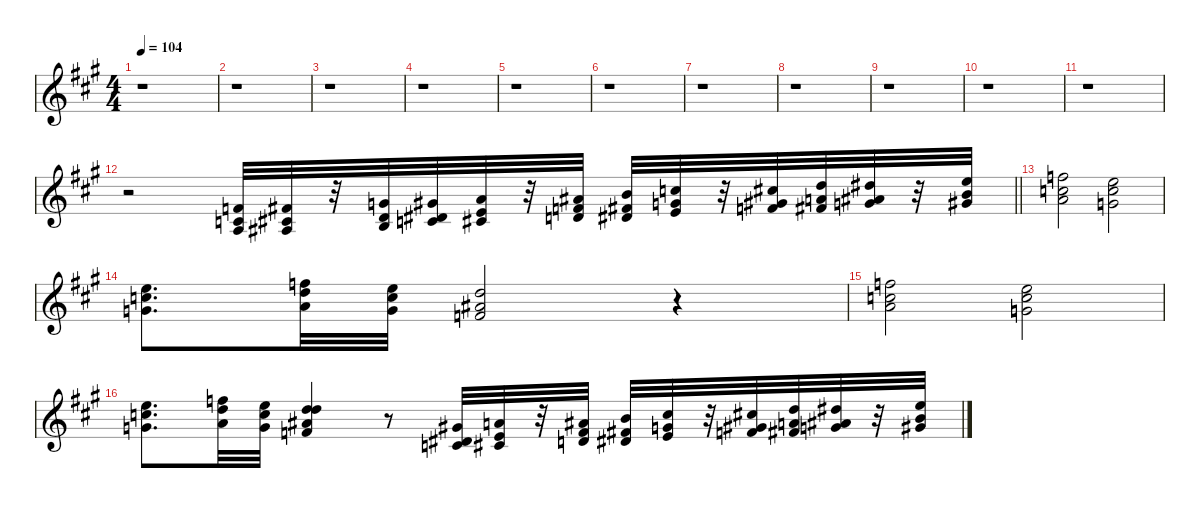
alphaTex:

\defaultSystemsLayout 4
\hideDynamics
\bracketExtendMode nobrackets
\singleTrackTrackNamePolicy hidden
\multiTrackTrackNamePolicy hidden
\otherSystemsTrackNameOrientation horizontal
\track ("Saxes   " "sax.") {instrument tenorsax}
\staff {score}
\tuning (E4 B3 G3 D3 A2 E2)
\ts (4 4)
\tempo 104
\clef g2
\ks a
r.1{dy f beam Down} |
r.1{beam Down} |
r.1{beam Down} |
r.1{beam Down} |
r.1{beam Down} |
r.1{beam Down} |
r.1{beam Down} |
r.1{beam Down} |
r.1{beam Down} |
r.1{beam Down} |
r.1{beam Down} |
\barLineRight lightlight
r.2{beam Down} (1.1{acc forcenatural} 1.2{acc forcenatural} 2.3{acc forcenatural}).32{beam Up} (2.1{acc #} 2.2{acc #} 3.3{acc #}).32{beam Up} r.32{beam Up} (3.1{acc forcenatural} 3.2{acc forcenatural} 4.3{acc forcenatural}).32{beam Up} (4.1{acc #} 4.2{acc #} 5.3{acc forcenatural}).32{beam Up} (5.1{acc forcenatural} 5.2{acc forcenatural} 6.3{acc #}).32{beam Up} r.32{beam Up} (6.1{acc #} 6.2{acc forcenatural} 7.3{acc forcenatural}).32{beam Up} (7.1{acc forcenatural} 7.2{acc #} 8.3{acc #}).32{beam Up} (8.1{acc forcenatural} 8.2{acc forcenatural} 9.3{acc forcenatural}).32{beam Up} r.32{beam Up} (9.1{acc #} 9.2{acc #} 10.3{acc forcenatural}).32{beam Up} (10.1{acc forcenatural} 10.2{acc forcenatural} 11.3{acc #}).32{beam Up} (11.1{acc #} 11.2{acc #} 12.3{acc forcenatural}).32{beam Up} r.32{beam Up} (12.1{acc forcenatural} 12.2{acc forcenatural} 13.3{acc #}).32{beam Up} |
(13.1{acc forcenatural} 13.2{acc forcenatural} 14.3{acc forcenatural}).2{beam Down} (12.1{acc forcenatural} 13.2{acc forcenatural} 12.3{acc forcenatural}).2{beam Down} |
(12.1{acc forcenatural} 13.2{acc forcenatural} 12.3{acc forcenatural}).8{d beam Down} (13.1{acc forcenatural} 15.2{acc forcenatural} 14.3{acc forcenatural}).32{beam Down} (12.1{acc forcenatural} 13.2{acc forcenatural} 12.3{acc forcenatural}).32{beam Down} (10.1{acc forcenatural} 11.2{acc #} 10.3{acc forcenatural}).2{beam Up} r.4{beam Up} |
(13.1{acc forcenatural} 13.2{acc forcenatural} 14.3{acc forcenatural}).2{beam Down} (12.1{acc forcenatural} 13.2{acc forcenatural} 12.3{acc forcenatural}).2{beam Down} |
(12.1{acc forcenatural} 13.2{acc forcenatural} 12.3{acc forcenatural}).8{d beam Down} (13.1{acc forcenatural} 15.2{acc forcenatural} 14.3{acc forcenatural}).32{beam Down} (12.1{acc forcenatural} 13.2{acc forcenatural} 12.3{acc forcenatural}).32{beam Down} (10.1{acc forcenatural} 15.2{acc forcenatural} 15.3{acc #} 15.4{acc forcenatural}).4{beam Up} r.8{beam Up} (13.3{acc #} 13.4{acc #} 15.5{acc forcenatural}).32{beam Up} (14.3{acc forcenatural} 14.4{acc forcenatural} 16.5{acc #}).32{beam Up} r.32{beam Up} (15.3{acc #} 15.4{acc forcenatural} 17.5{acc forcenatural}).32{beam Up} (16.3{acc forcenatural} 16.4{acc #} 18.5{acc #}).32{beam Up} (0.1{acc forcenatural} 17.3{acc forcenatural} 17.4{acc forcenatural}).32{beam Up} r.32{beam Up} (14.2{acc #} 13.3{acc #} 15.4{acc forcenatural}).32{beam Up} (15.2{acc forcenatural} 14.3{acc forcenatural} 16.4{acc #}).32{beam Up} (16.2{acc #} 15.3{acc #} 17.4{acc forcenatural}).32{beam Up} r.32{beam Up} (17.2{acc forcenatural} 16.3{acc forcenatural} 18.4{acc #}).32{beam Up}
